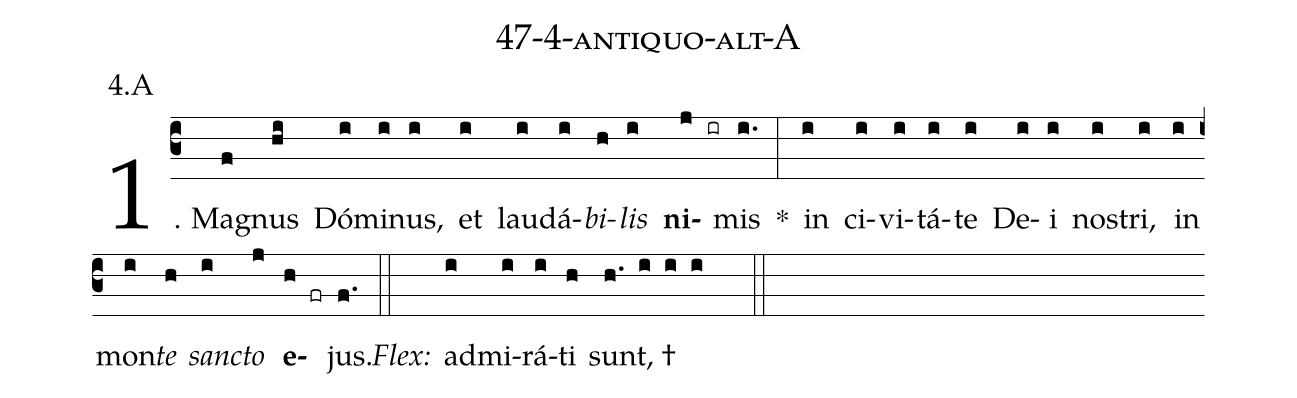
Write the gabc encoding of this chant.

name: 47-4-antiquo-alt-A;
annotation: 4.A;
%%
(c3)1. Ma(f)gnus(hi) Dó(i)mi(i)nus,(i) et(i) lau(i)dá(i)<i>bi</i>(h)<i>lis</i>(i) <b>ni</b>(j ir)mis(i.) *(:) in(i) ci(i)vi(i)tá(i)te(i) De(i)i(i) nos(i)tri,(i) in(i) mon(i)<i>te</i>(h) <i>sanc</i>(i)<i>to</i>(j) <b>e</b>(h fr)jus.(f.) (::)
<i>Flex:</i>()  ad(i)mi(i)rá(i)ti(h) sunt, †(h. i i i  ::)
